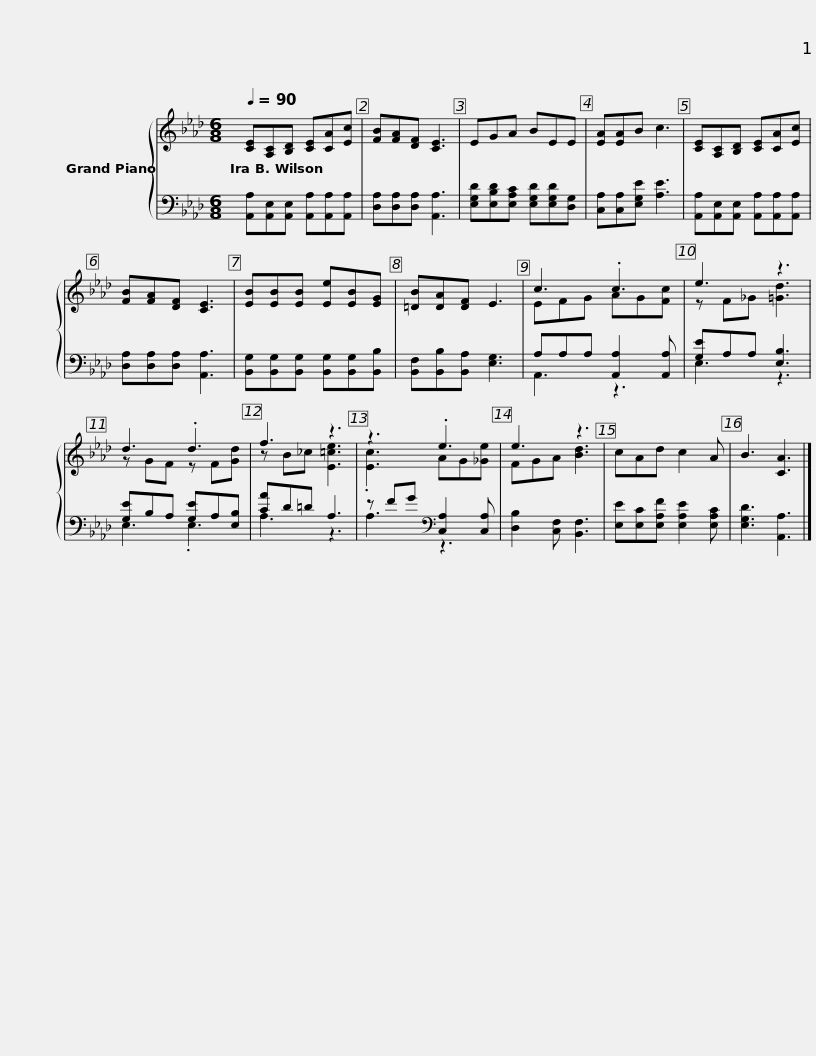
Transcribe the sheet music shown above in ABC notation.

X:1
%%score { ( 1 3 ) | ( 2 4 ) }
L:1/8
Q:1/4=90
M:6/8
I:linebreak $
K:Ab
V:1 treble
V:3 treble
V:2 bass
V:4 bass
V:1
 [CE][A,C][B,D] [CE][CA][Ec] | [FB][FA][DF] [CE]3 | EGA BEE | [EA][EA]B c3 | [CE][A,C][B,D] [CE][CA][Ec] | %5
 [FB][FA][DF] [CE]3 |$ [EB][EB][EB] [Ee][EB][EG] | [=DB][DA][DF] E3 | c3 .c3 | e3 z3 | %10
 d3 .d3 | f3 z3 |$ z3 .e3 | e3 z3 | cAd c2 A | %15
 B3 [CA]3 |] %16
V:2
 [A,,A,][A,,E,][A,,E,] [A,,A,][A,,A,][A,,A,] | [D,A,][D,A,][D,A,] [A,,A,]3 | [E,G,D][E,B,D][E,A,C] [E,G,D][E,G,D][D,G,] | [C,A,][C,A,][E,G,E] [A,E]3 | [A,,A,][A,,E,][A,,E,] [A,,A,][A,,A,][A,,A,] | %5
 [D,A,][D,A,][D,A,] [A,,A,]3 |$ [B,,G,][B,,G,][B,,G,] [B,,G,][B,,G,][B,,B,] | [B,,F,][B,,B,][B,,A,] [E,G,]3 | A,A,A, [A,,A,]2 [A,,A,] | [G,E]A,A, [E,B,]3 | %10
 [G,E]B,A, [G,E]A,[E,B,] | [CA]D=D A,3 |$ z FG[K:bass] [C,A,]2 [C,A,] | [D,B,]2 [C,F,] [B,,F,]3 | [E,E][E,C][E,A,F] [E,A,E]2 [E,A,C] | %15
 [E,G,D]3 [A,,A,]3 |] %16
V:3
 x6 | x6 | x6 | x6 | x6 | %5
 x6 |$ x6 | x6 | EFG AG[Fc] | z F_G [=Gd]3 | %10
 z GF z F[Gd] | z B_c [E=ce]3 |$ .[Ec]3 AG[_Ge] | FGA [Bd]3 | x6 | %15
 x6 |] %16
V:4
 x6 | x6 | x6 | x6 | x6 | %5
 x6 |$ x6 | x6 | A,,3 z3 | E,3 z3 | %10
 E,3 .E,3 | A,3 z3 |$ A,3[K:bass] z3 | x6 | x6 | %15
 x6 |] %16
